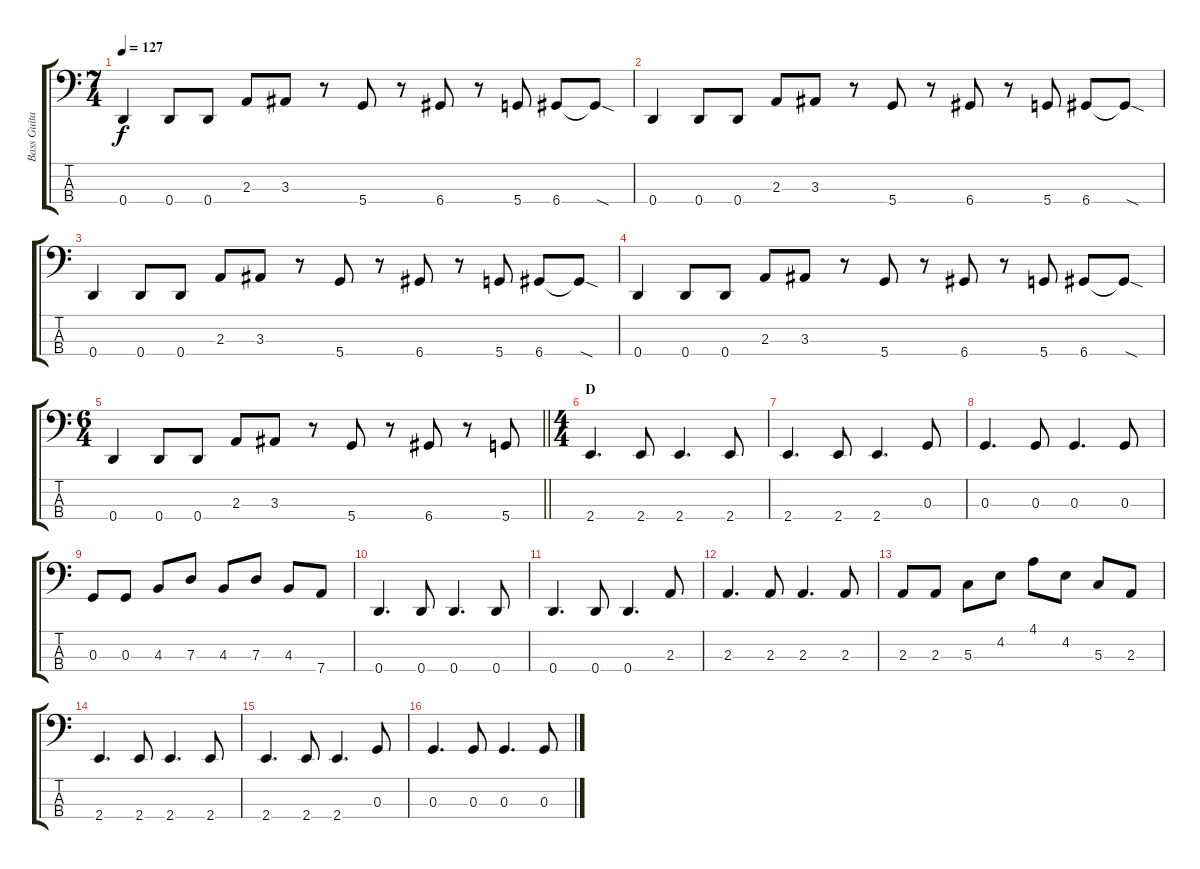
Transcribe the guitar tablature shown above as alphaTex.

\track ("Bass Guitar" "Bass Guita") {instrument electricbassfinger}
\staff {score tabs}
\tuning (F2 C2 G1 D1) {hide}
\ts (7 4)
\tempo 127
\clef f4
\ks c
0.4.4{dy f} 0.4.8 0.4.8 2.3.8 3.3.8 r.8 5.4.8 r.8 6.4.8 r.8 5.4.8 6.4.8 6.4{sod t}.8 |
0.4.4 0.4.8 0.4.8 2.3.8 3.3.8 r.8 5.4.8 r.8 6.4.8 r.8 5.4.8 6.4.8 6.4{sod t}.8 |
0.4.4 0.4.8 0.4.8 2.3.8 3.3.8 r.8 5.4.8 r.8 6.4.8 r.8 5.4.8 6.4.8 6.4{sod t}.8 |
0.4.4 0.4.8 0.4.8 2.3.8 3.3.8 r.8 5.4.8 r.8 6.4.8 r.8 5.4.8 6.4.8 6.4{sod t}.8 |
\ts (6 4)
\barLineRight lightlight
0.4.4 0.4.8 0.4.8 2.3.8 3.3.8 r.8 5.4.8 r.8 6.4.8 r.8 5.4.8 |
\ts (4 4)
\section ("" "D")
2.4.4{d} 2.4.8 2.4.4{d} 2.4.8 |
2.4.4{d} 2.4.8 2.4.4{d} 0.3.8 |
0.3.4{d} 0.3.8 0.3.4{d} 0.3.8 |
0.3.8 0.3.8 4.3.8 7.3.8 4.3.8 7.3.8 4.3.8 7.4.8 |
0.4.4{d} 0.4.8 0.4.4{d} 0.4.8 |
0.4.4{d} 0.4.8 0.4.4{d} 2.3.8 |
2.3.4{d} 2.3.8 2.3.4{d} 2.3.8 |
2.3.8 2.3.8 5.3.8 4.2.8 4.1.8 4.2.8 5.3.8 2.3.8 |
2.4.4{d} 2.4.8 2.4.4{d} 2.4.8 |
2.4.4{d} 2.4.8 2.4.4{d} 0.3.8 |
0.3.4{d} 0.3.8 0.3.4{d} 0.3.8
